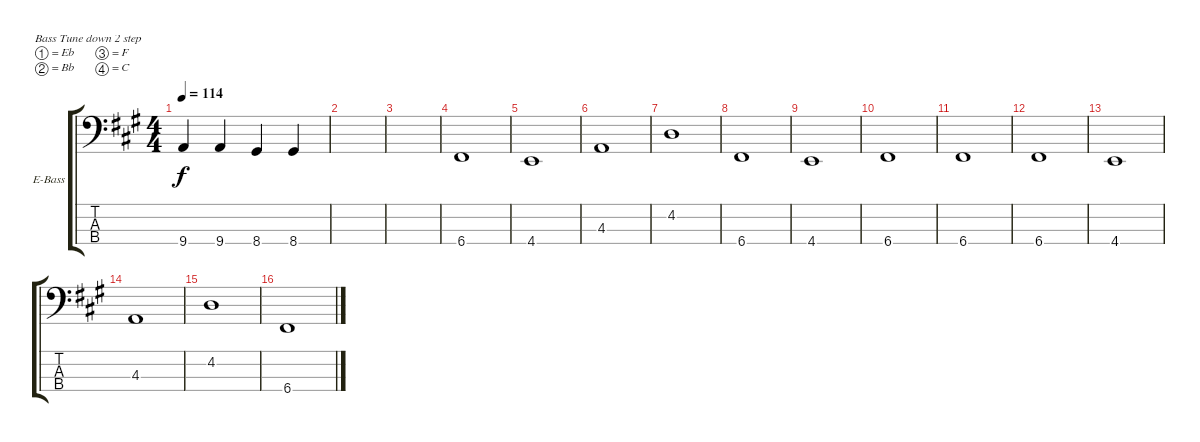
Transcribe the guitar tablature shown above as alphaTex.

\defaultSystemsLayout 4
\bracketExtendMode groupsimilarinstruments
\firstSystemTrackNameOrientation horizontal
\otherSystemsTrackNameOrientation horizontal
\track ("Electric Bass" "E-Bass") {instrument electricbassfinger}
\staff {score tabs}
\tuning (Eb2 Bb1 F1 C1)
\ts (4 4)
\tempo 114
\clef f4
\ks f#minor
9.4.4{dy f} 9.4.4 8.4.4 8.4.4 |
|
|
6.4.1 |
4.4.1 |
4.3.1 |
4.2.1 |
6.4.1 |
4.4.1 |
6.4.1 |
6.4.1 |
6.4.1 |
4.4.1 |
4.3.1 |
4.2.1 |
6.4.1
